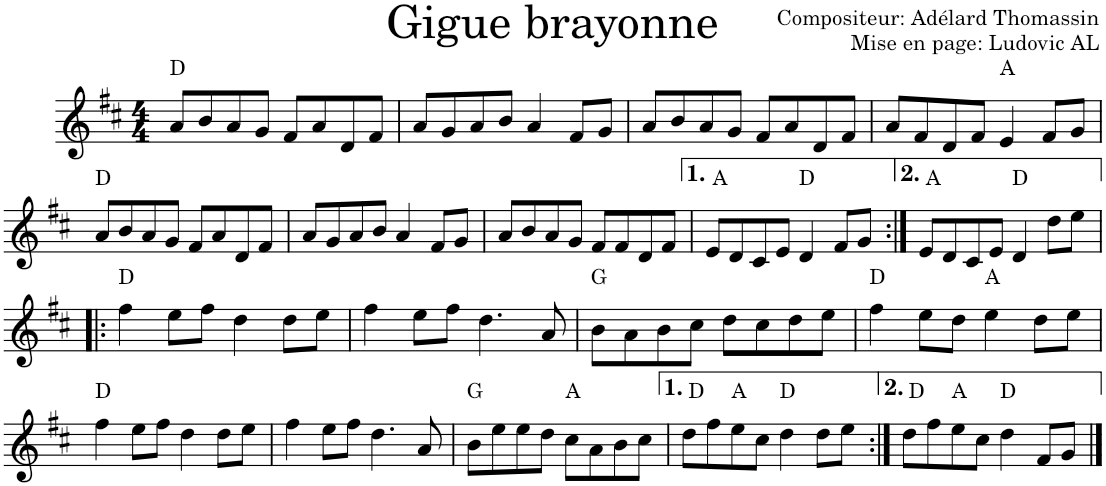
**kern	**harte
*part1	*part1
*staff1	*
*I"Violon	*
*I'Vln.	*
*clefG2	*
*k[f#c#]	*
*M4/4	*
=1	=1
8a/L	D:maj
8b/	.
8a/	.
8g/J	.
8f#/L	.
8a/	.
8d/	.
8f#/J	.
=2	=2
8a/L	.
8g/	.
8a/	.
8b/J	.
4a/	.
8f#/L	.
8g/J	.
=3	=3
8a/L	.
8b/	.
8a/	.
8g/J	.
8f#/L	.
8a/	.
8d/	.
8f#/J	.
=4	=4
8a/L	.
8f#/	.
8d/	.
8f#/J	.
4e/	A:maj
8f#/L	.
8g/J	.
!!LO:LB:g=z
=5	=5
8a/L	D:maj
8b/	.
8a/	.
8g/J	.
8f#/L	.
8a/	.
8d/	.
8f#/J	.
=6	=6
8a/L	.
8g/	.
8a/	.
8b/J	.
4a/	.
8f#/L	.
8g/J	.
=7	=7
8a/L	.
8b/	.
8a/	.
8g/J	.
8f#/L	.
8f#/	.
8d/	.
8f#/J	.
=8	=8
8e/L	A:maj
8d/	.
8c#/	.
8e/J	.
4d/	D:maj
8f#/L	.
8g/J	.
=9:|!	=9:|!
8e/L	A:maj
8d/	.
8c#/	.
8e/J	.
4d/	D:maj
8dd\L	.
8ee\J	.
!!LO:LB:g=z
=10!|:	=10!|:
4ff#\	D:maj
8ee\L	.
8ff#\J	.
4dd\	.
8dd\L	.
8ee\J	.
=11	=11
4ff#\	.
8ee\L	.
8ff#\J	.
4.dd\	.
8a/	.
=12	=12
8b\L	G:maj
8a\	.
8b\	.
8cc#\J	.
8dd\L	.
8cc#\	.
8dd\	.
8ee\J	.
=13	=13
4ff#\	D:maj
8ee\L	.
8dd\J	.
4ee\	A:maj
8dd\L	.
8ee\J	.
!!LO:LB:g=z
=14	=14
4ff#\	D:maj
8ee\L	.
8ff#\J	.
4dd\	.
8dd\L	.
8ee\J	.
=15	=15
4ff#\	.
8ee\L	.
8ff#\J	.
4.dd\	.
8a/	.
=16	=16
8b\L	G:maj
8ee\	.
8ee\	.
8dd\J	.
8cc#\L	A:maj
8a\	.
8b\	.
8cc#\J	.
=17	=17
8dd\L	D:maj
8ff#\	.
8ee\	A:maj
8cc#\J	.
4dd\	D:maj
8dd\L	.
8ee\J	.
=18:|!	=18:|!
8dd\L	D:maj
8ff#\	.
8ee\	A:maj
8cc#\J	.
4dd\	D:maj
8f#/L	.
8g/J	.
==	==
*-	*-
